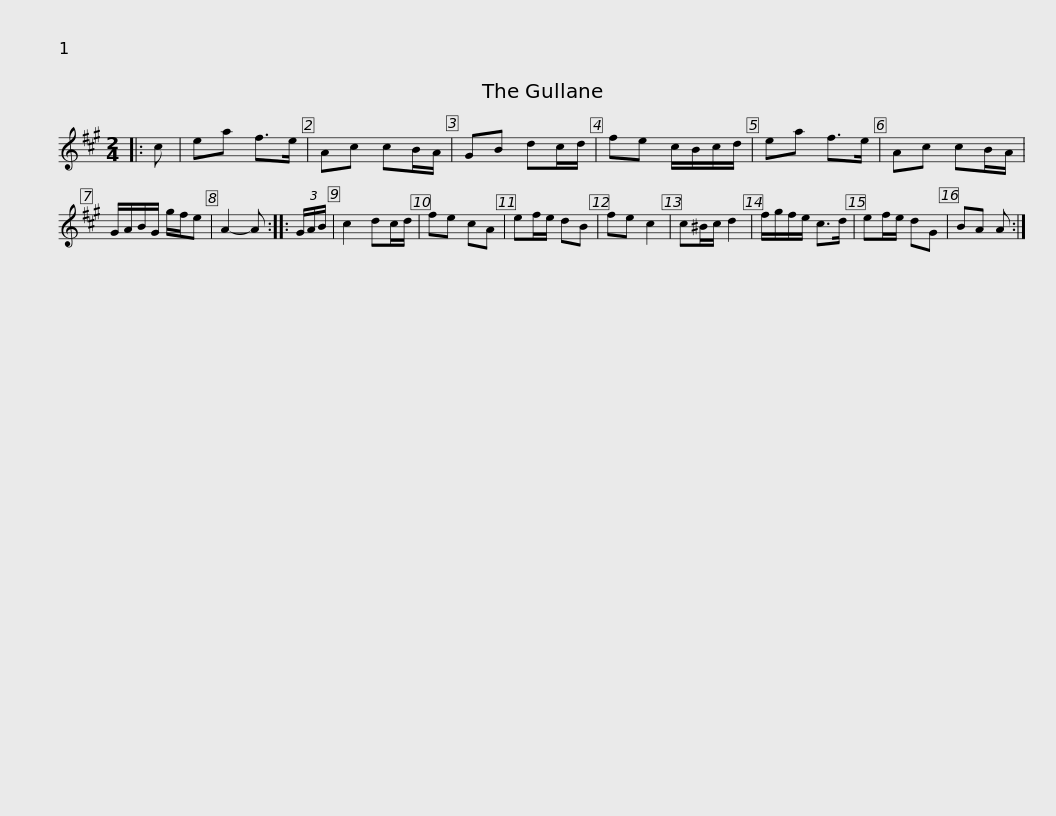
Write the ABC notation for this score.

X:1
L:1/8
M:2/4
I:linebreak $
K:A
V:1 treble
V:1
|: c | ea f>e | Ac cB/A/ | GB dc/d/ | fe c/B/c/d/ | %5
 ea f>e | Ac cB/A/ | G/A/B/G/ g/f/e | A2- A ::$ (3G/A/B/ | %10
 c2 dc/d/ | fe cA | ef/e/ dB | fe c2 | c^B/c/ d2 | %15
 f/g/f/e/ c>d | ef/e/ dG | BA A :| %18
